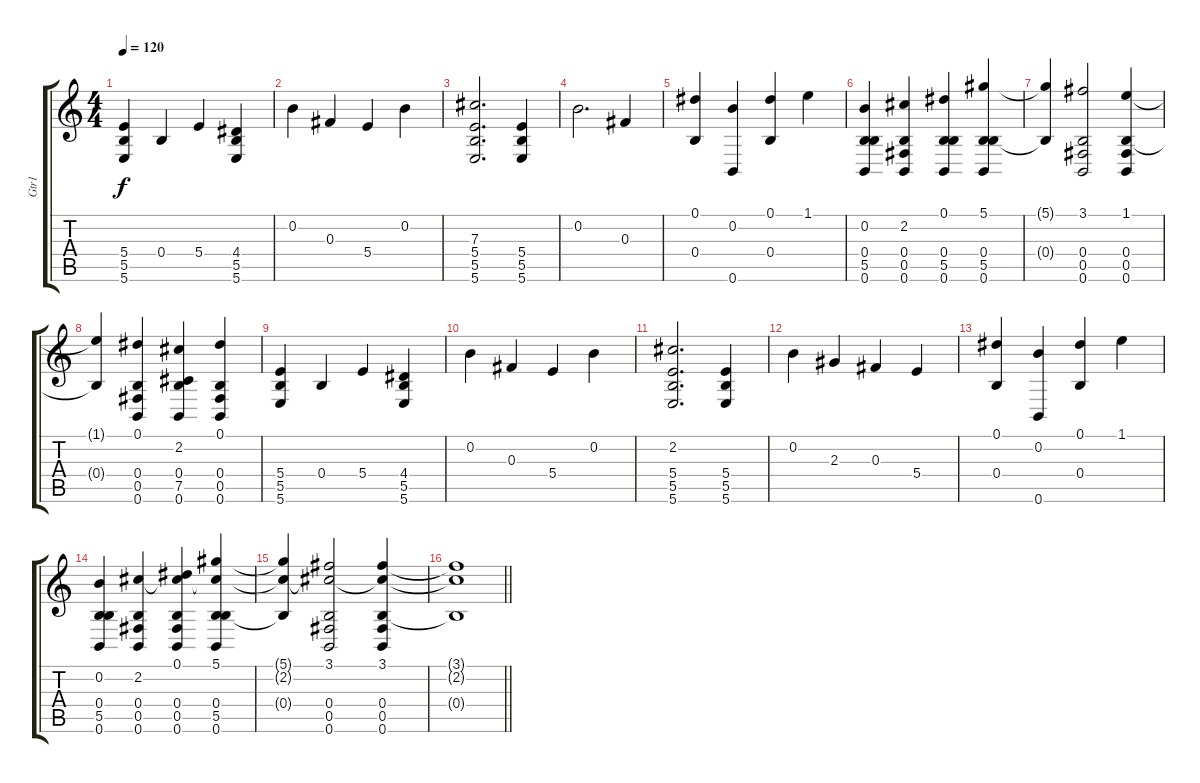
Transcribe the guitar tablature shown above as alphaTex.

\track ("Gtr1" "Gtr1") {instrument acousticguitarsteel}
\staff {score tabs}
\tuning (Eb4 B3 Gb3 B2 Gb2 B1) {hide}
\ts (4 4)
\tempo 120
\clef g2
\ks c
(5.4 5.5 5.6).4{dy f} 0.4.4 5.4.4 (4.4 5.5 5.6).4 |
0.2.4 0.3.4 5.4.4 0.2.4 |
(7.3 5.4 5.5 5.6).2{d} (5.4 5.5 5.6).4 |
0.2.2{d} 0.3.4 |
(0.1 0.4).4 (0.2 0.6).4 (0.1 0.4).4 1.1.4 |
(0.2 0.4 5.5 0.6).4 (2.2 0.4 0.5 0.6).4 (0.1 0.4 5.5 0.6).4 (5.1 0.4 5.5 0.6).4 |
(5.1{t} 0.4{t}).4 (3.1 0.4 0.5 0.6).2 (1.1 0.4 0.5 0.6).4 |
(1.1{t} 0.4{t}).4 (0.1 0.4 0.5 0.6).4 (2.2 0.4 7.5 0.6).4 (0.1 0.4 0.5 0.6).4 |
(5.4 5.5 5.6).4 0.4.4 5.4.4 (4.4 5.5 5.6).4 |
0.2.4 0.3.4 5.4.4 0.2.4 |
(2.2 5.4 5.5 5.6).2{d} (5.4 5.5 5.6).4 |
0.2.4 2.3.4 0.3.4 5.4.4 |
(0.1 0.4).4 (0.2 0.6).4 (0.1 0.4).4 1.1.4 |
(0.2 0.4 5.5 0.6).4 (2.2 0.4 0.5 0.6).4 (0.1 2.2{t} 0.4 0.5 0.6).4 (5.1 2.2{t} 0.4 5.5 0.6).4 |
(5.1{t} 2.2{t} 0.4{t}).4 (3.1 2.2{t} 0.4 0.5 0.6).2 (3.1 2.2{t} 0.4 0.5 0.6).4 |
\barLineRight lightlight
(3.1{t} 2.2{t} 0.4{t}).1
